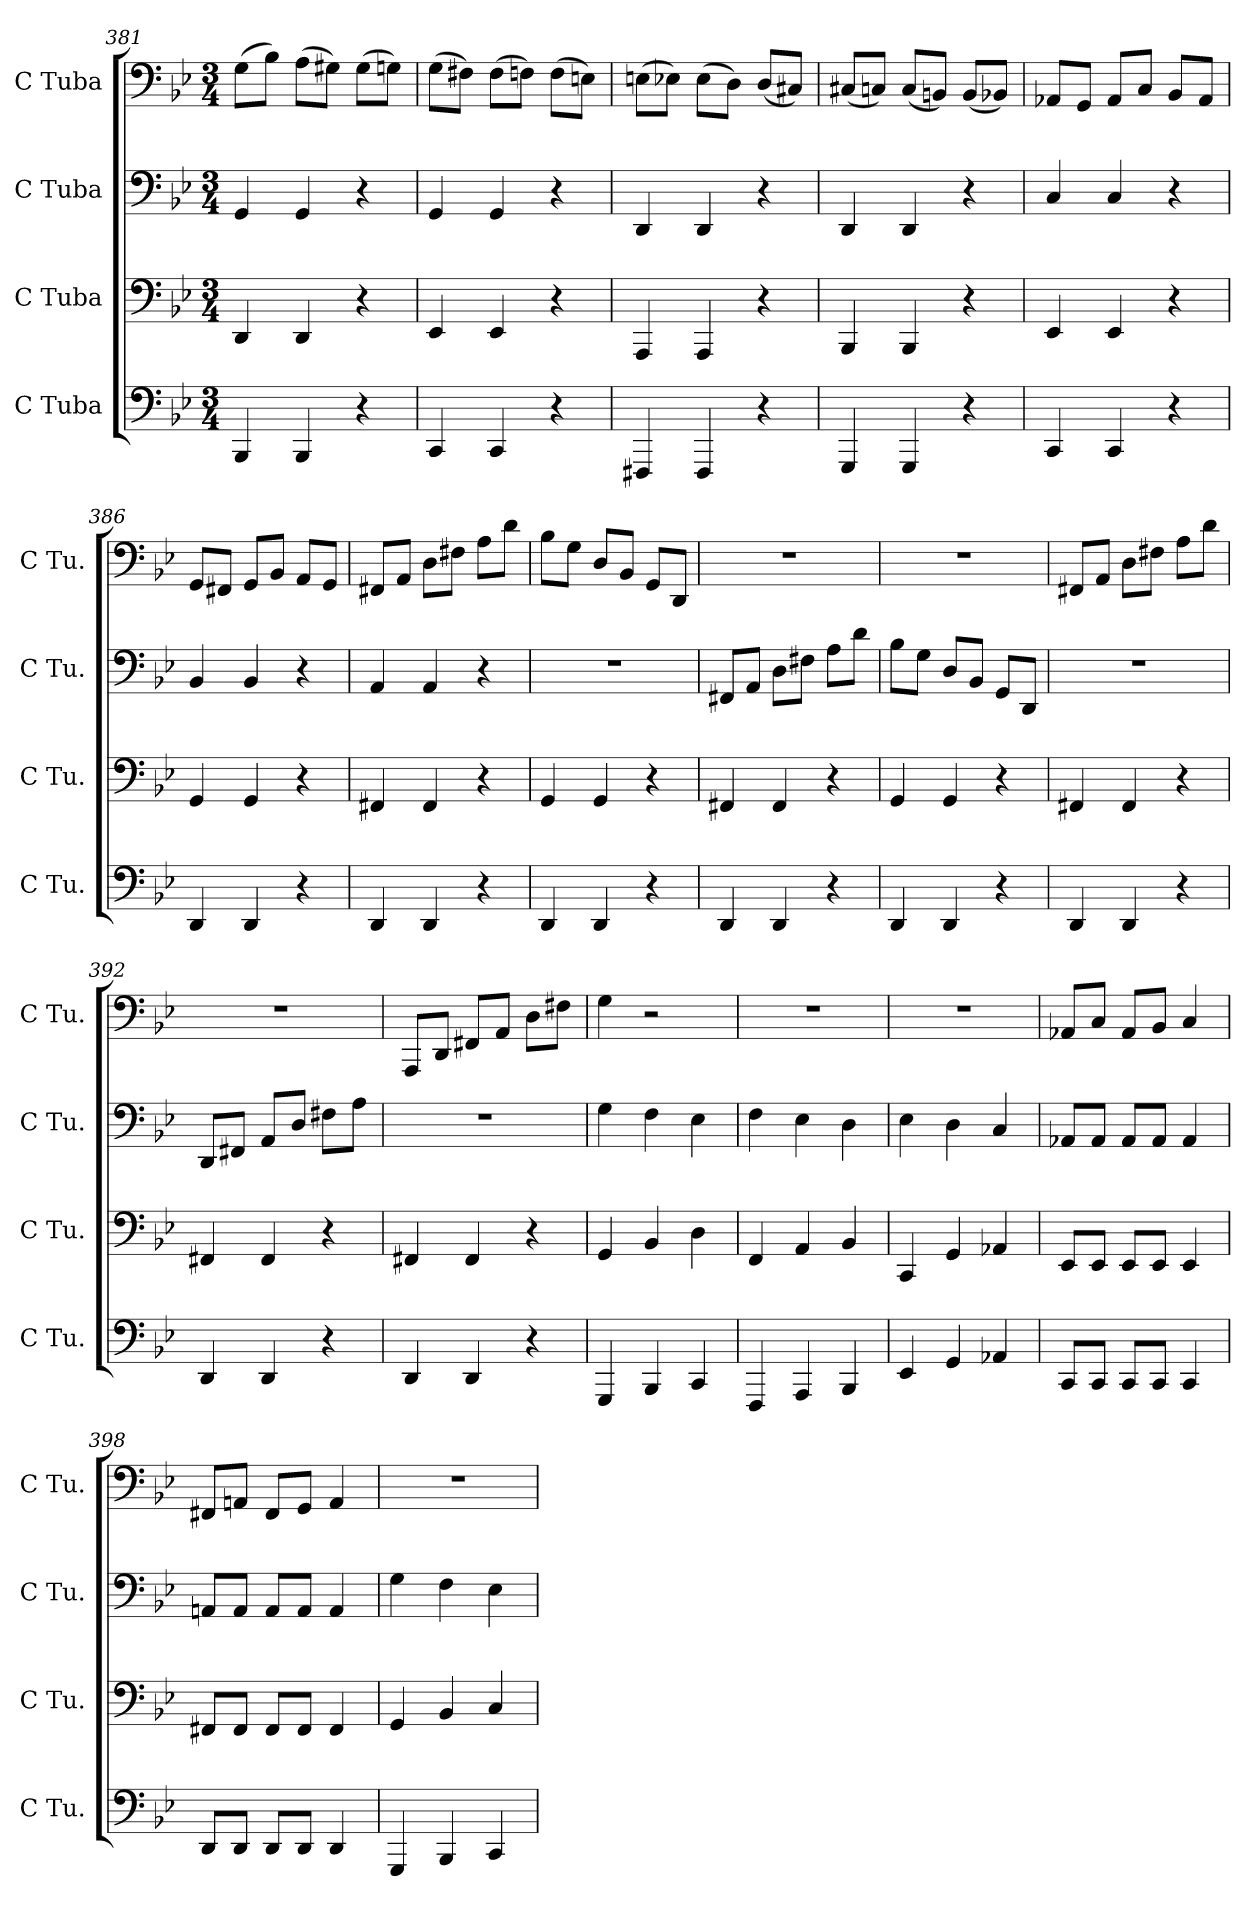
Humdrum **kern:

**kern	**kern	**kern	**kern
*part4	*part3	*part2	*part1
*staff4	*staff3	*staff2	*staff1
*I"C Tuba	*I"C Tuba	*I"C Tuba	*I"C Tuba
*I'C Tu.	*I'C Tu.	*I'C Tu.	*I'C Tu.
*clefF4	*clefF4	*clefF4	*clefF4
*k[b-e-]	*k[b-e-]	*k[b-e-]	*k[b-e-]
*M3/4	*M3/4	*M3/4	*M3/4
=381	=381	=381	=381
4BBB-/	4DD/	4GG/	(>8G\L
.	.	.	8B-\J)
4BBB-/	4DD/	4GG/	(>8A\L
.	.	.	8G#X\J)
4r	4r	4r	(>8G#\L
.	.	.	8Gn\J)
=382	=382	=382	=382
4CC/	4EE-/	4GG/	(>8G\L
.	.	.	8F#X\J)
4CC/	4EE-/	4GG/	(>8F#\L
.	.	.	8Fn\J)
4r	4r	4r	(>8F\L
.	.	.	8En\J)
=383	=383	=383	=383
4FFF#X/	4AAA/	4DD/	(>8En\L
.	.	.	8E-X\J)
4FFF#/	4AAA/	4DD/	(>8E-\L
.	.	.	8D\J)
4r	4r	4r	(<8D/L
.	.	.	8C#X/J)
=384	=384	=384	=384
4GGG/	4BBB-/	4DD/	(<8C#X/L
.	.	.	8Cn/J)
4GGG/	4BBB-/	4DD/	(<8C/L
.	.	.	8BBn/J)
4r	4r	4r	(<8BB/L
.	.	.	8BB-X/J)
!!LO:LB:g=z
=385	=385	=385	=385
4CC/	4EE-/	4C/	8AA-X/L
.	.	.	8GG/J
4CC/	4EE-/	4C/	8AA-/L
.	.	.	8C/J
4r	4r	4r	8BB-/L
.	.	.	8AA-/J
=386	=386	=386	=386
4DD/	4GG/	4BB-/	8GG/L
.	.	.	8FF#X/J
4DD/	4GG/	4BB-/	8GG/L
.	.	.	8BB-/J
4r	4r	4r	8AA/L
.	.	.	8GG/J
=387	=387	=387	=387
4DD/	4FF#X/	4AA/	8FF#X/L
.	.	.	8AA/J
4DD/	4FF#/	4AA/	8D\L
.	.	.	8F#X\J
4r	4r	4r	8A\L
.	.	.	8d\J
=388	=388	=388	=388
4DD/	4GG/	2.r	8B-\L
.	.	.	8G\J
4DD/	4GG/	.	8D/L
.	.	.	8BB-/J
4r	4r	.	8GG/L
.	.	.	8DD/J
=389	=389	=389	=389
4DD/	4FF#X/	8FF#X/L	2.r
.	.	8AA/J	.
4DD/	4FF#/	8D\L	.
.	.	8F#X\J	.
4r	4r	8A\L	.
.	.	8d\J	.
=390	=390	=390	=390
4DD/	4GG/	8B-\L	2.r
.	.	8G\J	.
4DD/	4GG/	8D/L	.
.	.	8BB-/J	.
4r	4r	8GG/L	.
.	.	8DD/J	.
!!LO:LB:g=z
=391	=391	=391	=391
4DD/	4FF#X/	2.r	8FF#X/L
.	.	.	8AA/J
4DD/	4FF#/	.	8D\L
.	.	.	8F#X\J
4r	4r	.	8A\L
.	.	.	8d\J
=392	=392	=392	=392
4DD/	4FF#X/	8DD/L	2.r
.	.	8FF#X/J	.
4DD/	4FF#/	8AA/L	.
.	.	8D/J	.
4r	4r	8F#X\L	.
.	.	8A\J	.
=393	=393	=393	=393
4DD/	4FF#X/	2.r	8AAA/L
.	.	.	8DD/J
4DD/	4FF#/	.	8FF#X/L
.	.	.	8AA/J
4r	4r	.	8D\L
.	.	.	8F#X\J
=394	=394	=394	=394
4GGG/	4GG/	4G\	4G\
4BBB-/	4BB-/	4F\	2r
4CC/	4D\	4E-\	.
=395	=395	=395	=395
4FFF/	4FF/	4F\	2.r
4AAA/	4AA/	4E-\	.
4BBB-/	4BB-/	4D\	.
=396	=396	=396	=396
4EE-/	4CC/	4E-\	2.r
4GG/	4GG/	4D\	.
4AA-X/	4AA-X/	4C/	.
!!LO:PB:g=z
=397	=397	=397	=397
8CC/L	8EE-/L	8AA-X/L	8AA-X/L
8CC/J	8EE-/J	8AA-/J	8C/J
8CC/L	8EE-/L	8AA-/L	8AA-/L
8CC/J	8EE-/J	8AA-/J	8BB-/J
4CC/	4EE-/	4AA-/	4C/
=398	=398	=398	=398
8DD/L	8FF#X/L	8AAn/L	8FF#X/L
8DD/J	8FF#/J	8AA/J	8AAn/J
8DD/L	8FF#/L	8AA/L	8FF#/L
8DD/J	8FF#/J	8AA/J	8GG/J
4DD/	4FF#/	4AA/	4AA/
=399	=399	=399	=399
4GGG/	4GG/	4G\	2.r
4BBB-/	4BB-/	4F\	.
4CC/	4C/	4E-\	.
=	=	=	=
*-	*-	*-	*-
